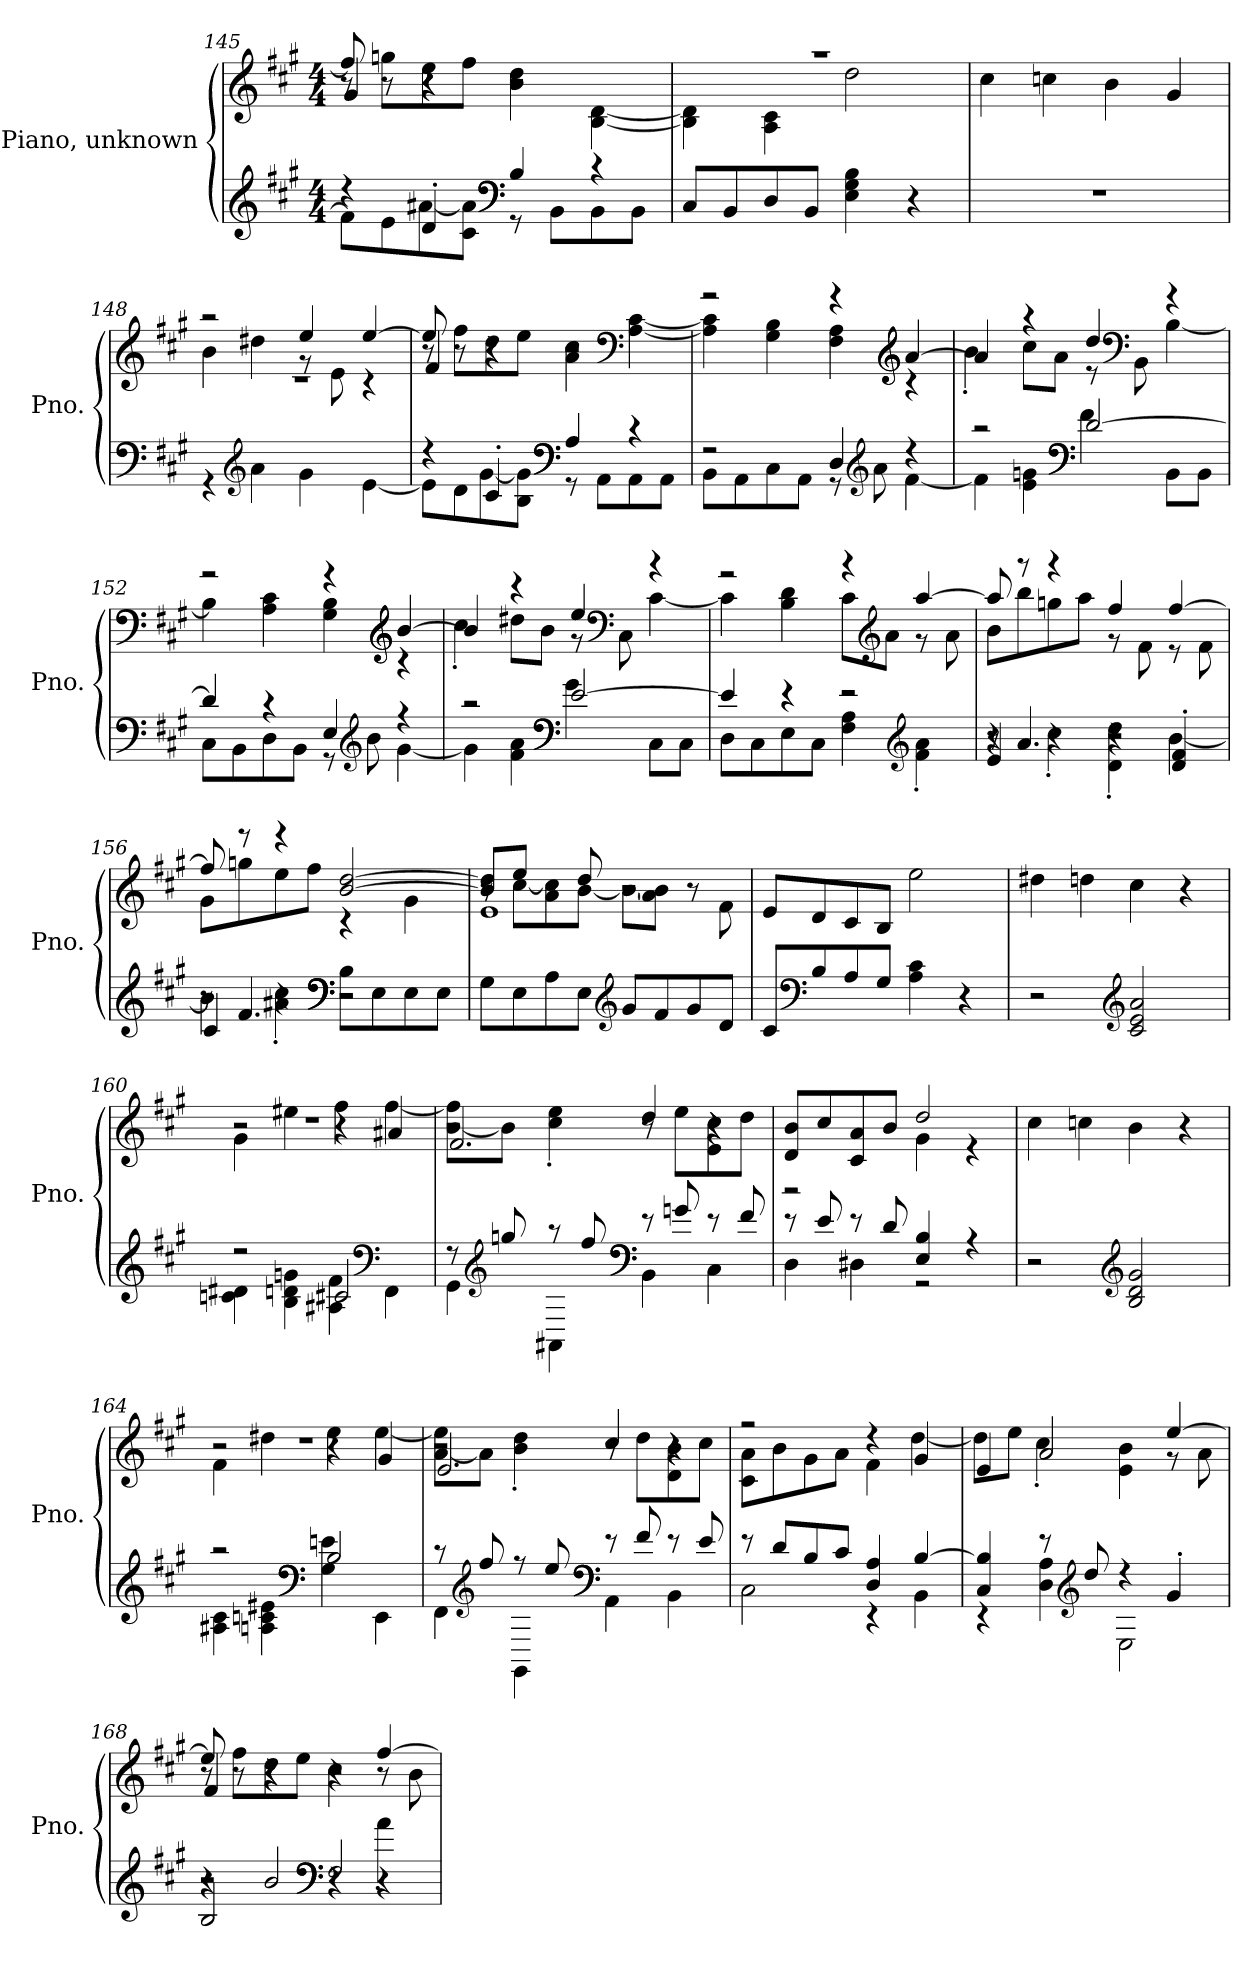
**kern	**kern
*part1	*part1
*staff2	*staff1
*I"Piano, unknown	*
*I'Pno.	*
!!LO:LB:g=z
*clefG2	*clefG2
*k[f#c#g#]	*k[f#c#g#]
*M4/4	*M4/4
=145	=145
*^	*^
*	*	*	*^
4r	8f#\L]	8ff#/]	8r	4g#/
.	8e\	8r	8ggn\L	.
4d'/	[8a#X\	4r	8ee\	4r
.	8c#\ 8a#\]J	.	8ff#\J	.
*clefF4	*	*	*	*
4B/	8r	2r	4b\ 4dd\	2r
.	8BB\L	.	.	.
4r	8BB\	.	[4B\ [4d\	.
.	8BB\J	.	.	.
*v	*v	*	*	*
*	*	*v	*v
=146	=146	=146
8C#/L	1r	4B\] 4d\]
8BB/	.	.
8D/	.	4A\ 4c#\
8BB/J	.	.
4E\ 4G#\ 4B\	.	2dd\
4r	.	.
*	*v	*v
=147	=147
1r	4cc#\
.	4ccn\
.	4b\
.	4g#/
=148	=148
*^	*^
1r	4r	2r	4b\
*clefG2	*	*	*
.	4a\	.	4dd#X\
.	4g#\	4ee/	8r
.	.	.	8e\
.	[4e\	[4ee/	4r
!!LO:PB:g=z
=149	=149	=149	=149
*	*	*	*^
4r	8e\L]	8ee/]	8r	4f#/
.	8d\	8r	8ff#\L	.
4c#'/	[8g#\	4r	8dd\	4r
.	8B\ 8g#\]J	.	8ee\J	.
*clefF4	*	*	*	*
4A/	8r	2r	4a\ 4cc#\	2r
.	8AA\L	.	.	.
*	*	*clefF4	*	*
4r	8AA\	.	[4A\ [4c#\	.
.	8AA\J	.	.	.
*	*	*	*v	*v
=150	=150	=150	=150
2r	8BB\L	2r	4A\] 4c#\]
.	8AA\	.	.
.	8C#\	.	4G#\ 4B\
.	8AA\J	.	.
4D/	8r	4r	4F#\ 4A\
*clefG2	*	*	*
.	8a\	.	.
*	*	*clefG2	*
4r	[4f#\	[4a/	4r
=151	=151	=151	=151
2r	4f#\]	4a/]	4b'\
.	4e\ 4gn\	4r	8cc#\L
.	.	.	8a\J
*clefF4	*	*	*
[2d/	4f#\	4dd/	8r
*	*	*clefF4	*
.	.	.	8BB\
.	8BB\L	4r	[4B\
.	8BB\J	.	.
=152	=152	=152	=152
4d/]	8C#\L	2r	4B\]
.	8BB\	.	.
4r	8D\	.	4A\ 4c#\
.	8BB\J	.	.
4E/	8r	4r	4G#\ 4B\
*clefG2	*	*	*
.	8b\	.	.
*	*	*clefG2	*
4r	[4g#\	[4b/	4r
!!LO:LB:g=z	!!
=153	=153	=153	=153
2r	4g#\]	4b/]	4cc#'\
.	4f#\ 4a\	4r	8dd#X\L
.	.	.	8b\J
*clefF4	*	*	*
[2e/	4g#\	4ee/	8r
*	*	*clefF4	*
.	.	.	8C#\
.	8C#\L	4r	[4c#\
.	8C#\J	.	.
=154	=154	=154	=154
4e/]	8D\L	2r	4c#\]
.	8C#\	.	.
4r	8E\	.	4B\ 4d\
.	8C#\J	.	.
2r	4F#\ 4A\	4r	8c#\L
*	*	*clefG2	*
.	.	.	8a\J
*clefG2	*	*	*
.	4f#\' 4a\'	[4aa/	8r
.	.	.	8a\
=155	=155	=155	=155
*	*^	*	*
8r	4r	4e/	8aa/]	8b\L
4.a/	.	.	8r	8bb\
.	4cc#'\	4r	4r	8ggn\
.	.	.	.	8aa\J
2r	4d\' 4dd\'	4r	4ff#/	8r
.	.	.	.	8f#\
.	[4b\	4d/' 4f#/'	[4ff#/	8r
.	.	.	.	8f#\
!!LO:LB:g=z	!!
=156	=156	=156	=156	=156
8r	4b\]	4c#/	8ff#/]	8g#\L
4.f#/	.	.	8r	8ggn\
.	4a#X\' 4cc#\'	4r	4r	8ee\
.	.	.	.	8ff#\J
*clefF4	*	*	*	*
2r	8B\L	2r	[2b/ [2dd/	4r
.	8E\	.	.	.
.	8E\	.	.	4g#\
.	8E\J	.	.	.
*v	*v	*v	*	*
=157	=157	=157
*	*	*^
8G#\L	8b/] 8dd/]L	8r	1e
8E\	8ee/J	[8cc#\L	.
8A\	8r	8a\ 8cc#\]	.
8E\J	8dd/	[8b\J	.
*clefG2	*	*	*
8g#/L	2r	8b\L_	.
8f#/	.	8a\ 8b\]J	.
8g#/	.	8r	.
8d/J	.	8f#\	.
*	*v	*v	*v
=158	=158
8c#/L	8e/L
*clefF4	*
8B/	8d/
8A/	8c#/
8G#/J	8B/J
4A\ 4c#\	2ee\
4r	.
=159	=159
2r	4dd#X\
.	4ddn\
*clefG2	*
2c#/ 2e/ 2a/	4cc#\
.	4r
!!LO:LB:g=z
=160	=160
*^	*^
*	*	*	*^
2r	4cn\ 4d#X\	1r	4g#\	2r
.	4B\ 4dn\ 4gn\	.	4ee#X\	.
2c#X/	4A#X\ 4f#\	.	4ff#\	4r
*clefF4	*	*	*	*
.	4FF#\	.	[4ff#\	4a#X/
=161	=161	=161	=161	=161
8r	4GG#\	2r	[8b\ 8ff#\]L	2.f#/
*clefG2	*	*	*	*
8ggn/	.	.	8b\J]	.
8r	4AA#X\	.	4cc#\' 4ee\'	.
8ff#/	.	.	.	.
*clefF4	*	*	*	*
8r	4BB\	4dd/	8r	.
8gn/	.	.	8ee\L	.
8r	4C#\	4r	8e\ 8cc#\	4r
8f#/	.	.	8dd\J	.
*	*	*	*v	*v
=162	=162	=162	=162
8r	4D\	8d/ 8b/L	2r
8e/	.	8cc#/	.
8r	4D#X\	8c#/ 8a/	.
8d/	.	8b/J	.
4E/ 4B/	2r	2dd/	4g#\
4r	.	.	4r
*v	*v	*	*
*	*v	*v
=163	=163
2r	4cc#\
.	4ccn\
*clefG2	*
2B/ 2d/ 2g#/	4b\
.	4r
!!LO:LB:g=z
=164	=164
*^	*^
*	*	*	*^
2r	4A#X\ 4c#\	1r	4f#\	2r
.	4An\ 4cn\ 4e#X\	.	4dd#X\	.
*clefF4	*	*	*	*
2B/	4G#\ 4en\	.	4ee\	4r
.	4EE\	.	[4ee\	4g#/
=165	=165	=165	=165	=165
8r	4FF#\	2r	[8a\ 8ee\]L	2.e/
*clefG2	*	*	*	*
8ff#/	.	.	8a\J]	.
8r	4GG#\	.	4b\' 4dd\'	.
8ee/	.	.	.	.
*clefF4	*	*	*	*
8r	4AA\	4cc#/	8r	.
8f#/	.	.	8dd\L	.
8r	4BB\	4r	8d\ 8b\	4r
8e/	.	.	8cc#\J	.
*	*	*	*v	*v
=166	=166	=166	=166
8r	2C#\	2r	8c#\ 8a\L
8d/L	.	.	8b\
8B/	.	.	8g#\
8c#/J	.	.	8a\J
4D/ 4A/	4r	4r	4f#\
[4B/	4BB\	4g#/	[4dd\
=167	=167	=167	=167
4C#/ 4B/]	4r	4e/	8dd\L]
.	.	.	8ee\J
8r	4D\ 4A\	2a/	4cc#'\
*clefG2	*	*	*
8dd/	.	.	.
4r	2E\	.	4e\ 4b\
4g#'/	.	[4ee/	8r
.	.	.	8a\
!!LO:LB:g=z
=168	=168	=168	=168
*	*^	*	*^
4r	2r	2B/	8ee/]	8r	4f#/
.	.	.	8r	8ff#\L	.
2b/	.	.	4r	8dd\	4r
.	.	.	.	8ee\J	.
*clefF4	*	*	*	*	*
.	4r	2F#/	4r	4cc#\	2r
4r	4a'\	.	[4ff#/	8r	.
.	.	.	.	8b\	.
*v	*v	*v	*	*	*
*	*v	*v	*v
=	=
*-	*-
